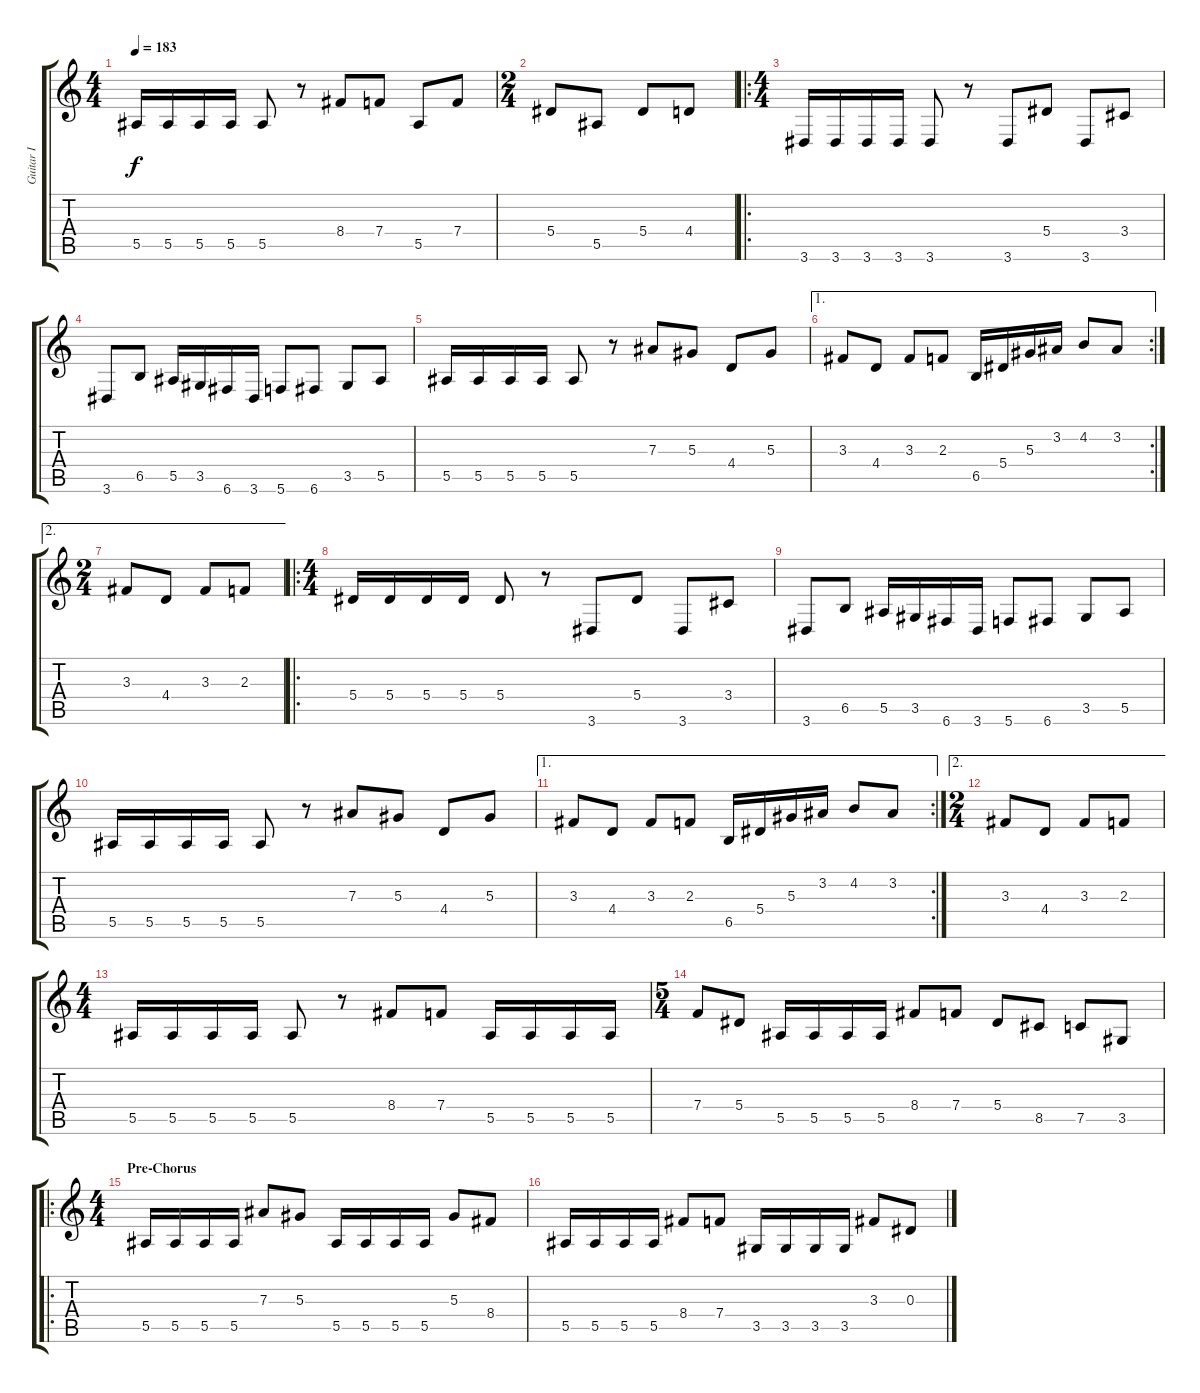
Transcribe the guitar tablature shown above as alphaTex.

\track ("Guitar I" "Guitar I") {instrument distortionguitar}
\staff {score tabs}
\tuning (C4 G3 Eb3 Bb2 F2 C2) {hide}
\ts (4 4)
\tempo 183
\clef g2
\ks c
5.5.16{dy f} 5.5.16 5.5.16 5.5.16 5.5.8 r.8 8.4.8 7.4.8 5.5.8 7.4.8 |
\ts (2 4)
5.4.8 5.5.8 5.4.8 4.4.8 |
\ro
\ts (4 4)
3.6.16 3.6.16 3.6.16 3.6.16 3.6.8 r.8 3.6.8 5.4.8 3.6.8 3.4.8 |
3.6.8 6.5.8 5.5.16 3.5.16 6.6.16 3.6.16 5.6.8 6.6.8 3.5.8 5.5.8 |
5.5.16 5.5.16 5.5.16 5.5.16 5.5.8 r.8 7.3.8 5.3.8 4.4.8 5.3.8 |
\ae 1
\rc 2
3.3.8 4.4.8 3.3.8 2.3.8 6.5.16 5.4.16 5.3.16 3.2.16 4.2.8 3.2.8 |
\ae 2
\ts (2 4)
3.3.8 4.4.8 3.3.8 2.3.8 |
\ro
\ts (4 4)
5.4.16 5.4.16 5.4.16 5.4.16 5.4.8 r.8 3.6.8 5.4.8 3.6.8 3.4.8 |
3.6.8 6.5.8 5.5.16 3.5.16 6.6.16 3.6.16 5.6.8 6.6.8 3.5.8 5.5.8 |
5.5.16 5.5.16 5.5.16 5.5.16 5.5.8 r.8 7.3.8 5.3.8 4.4.8 5.3.8 |
\ae 1
\rc 2
3.3.8 4.4.8 3.3.8 2.3.8 6.5.16 5.4.16 5.3.16 3.2.16 4.2.8 3.2.8 |
\ae 2
\ts (2 4)
3.3.8 4.4.8 3.3.8 2.3.8 |
\ts (4 4)
5.5.16 5.5.16 5.5.16 5.5.16 5.5.8 r.8 8.4.8 7.4.8 5.5.16 5.5.16 5.5.16 5.5.16 |
\ts (5 4)
7.4.8 5.4.8 5.5.16 5.5.16 5.5.16 5.5.16 8.4.8 7.4.8 5.4.8 8.5.8 7.5.8 3.5.8 |
\ro
\ts (4 4)
\section ("" "Pre-Chorus")
5.5.16 5.5.16 5.5.16 5.5.16 7.3.8 5.3.8 5.5.16 5.5.16 5.5.16 5.5.16 5.3.8 8.4.8 |
5.5.16 5.5.16 5.5.16 5.5.16 8.4.8 7.4.8 3.5.16 3.5.16 3.5.16 3.5.16 3.3.8 0.3.8
